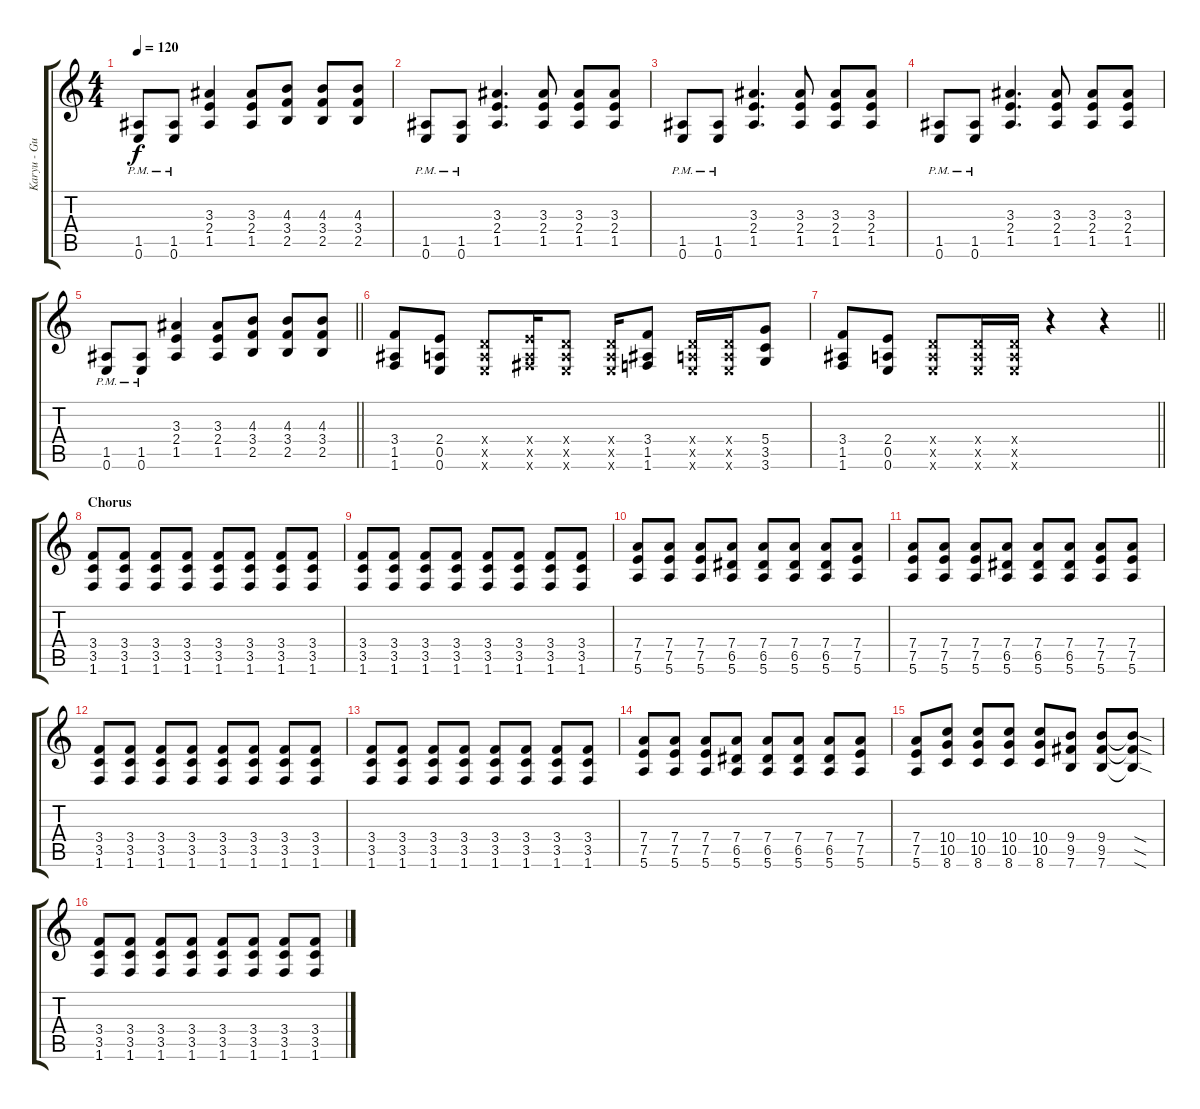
\track ("Karyu - Guitar 2" "Karyu - Gu") {instrument distortionguitar}
\staff {score tabs}
\tuning (E4 B3 G3 D3 A2 E2) {hide}
\ts (4 4)
\tempo 120
\clef g2
\ks c
(1.5{pm} 0.6{pm}).8{dy f} (1.5{pm} 0.6{pm}).8 (3.3 2.4 1.5).4 (3.3 2.4 1.5).8 (4.3 3.4 2.5).8 (4.3 3.4 2.5).8 (4.3 3.4 2.5).8 |
(1.5{pm} 0.6{pm}).8 (1.5{pm} 0.6{pm}).8 (3.3 2.4 1.5).4{d} (3.3 2.4 1.5).8 (3.3 2.4 1.5).8 (3.3 2.4 1.5).8 |
(1.5{pm} 0.6{pm}).8 (1.5{pm} 0.6{pm}).8 (3.3 2.4 1.5).4{d} (3.3 2.4 1.5).8 (3.3 2.4 1.5).8 (3.3 2.4 1.5).8 |
(1.5{pm} 0.6{pm}).8 (1.5{pm} 0.6{pm}).8 (3.3 2.4 1.5).4{d} (3.3 2.4 1.5).8 (3.3 2.4 1.5).8 (3.3 2.4 1.5).8 |
\barLineRight lightlight
(1.5{pm} 0.6{pm}).8 (1.5{pm} 0.6{pm}).8 (3.3 2.4 1.5).4 (3.3 2.4 1.5).8 (4.3 3.4 2.5).8 (4.3 3.4 2.5).8 (4.3 3.4 2.5).8 |
\section ("" "")
(3.4 1.5 1.6).8 (2.4 0.5 0.6).8 (0.4{x} 0.5{x} 0.6{x}).8 (2.4{x} 0.5{x} 2.6{x}).16 (0.4{x} 0.5{x} 0.6{x}).8 (0.4{x} 0.5{x} 0.6{x}).16 (3.4 1.5 1.6).8 (0.4{x} 0.5{x} 0.6{x}).16 (0.4{x} 0.5{x} 0.6{x}).16 (5.4 3.5 3.6).8 |
\barLineRight lightlight
(3.4 1.5 1.6).8 (2.4 0.5 0.6).8 (0.4{x} 0.5{x} 0.6{x}).8 (0.4{x} 0.5{x} 0.6{x}).16 (0.4{x} 0.5{x} 0.6{x}).16 r.4 r.4 |
\section ("" "Chorus")
(3.4 3.5 1.6).8 (3.4 3.5 1.6).8 (3.4 3.5 1.6).8 (3.4 3.5 1.6).8 (3.4 3.5 1.6).8 (3.4 3.5 1.6).8 (3.4 3.5 1.6).8 (3.4 3.5 1.6).8 |
(3.4 3.5 1.6).8 (3.4 3.5 1.6).8 (3.4 3.5 1.6).8 (3.4 3.5 1.6).8 (3.4 3.5 1.6).8 (3.4 3.5 1.6).8 (3.4 3.5 1.6).8 (3.4 3.5 1.6).8 |
(7.4 7.5 5.6).8 (7.4 7.5 5.6).8 (7.4 7.5 5.6).8 (7.4 6.5 5.6).8 (7.4 6.5 5.6).8 (7.4 6.5 5.6).8 (7.4 6.5 5.6).8 (7.4 7.5 5.6).8 |
(7.4 7.5 5.6).8 (7.4 7.5 5.6).8 (7.4 7.5 5.6).8 (7.4 6.5 5.6).8 (7.4 6.5 5.6).8 (7.4 6.5 5.6).8 (7.4 7.5 5.6).8 (7.4 7.5 5.6).8 |
(3.4 3.5 1.6).8 (3.4 3.5 1.6).8 (3.4 3.5 1.6).8 (3.4 3.5 1.6).8 (3.4 3.5 1.6).8 (3.4 3.5 1.6).8 (3.4 3.5 1.6).8 (3.4 3.5 1.6).8 |
(3.4 3.5 1.6).8 (3.4 3.5 1.6).8 (3.4 3.5 1.6).8 (3.4 3.5 1.6).8 (3.4 3.5 1.6).8 (3.4 3.5 1.6).8 (3.4 3.5 1.6).8 (3.4 3.5 1.6).8 |
(7.4 7.5 5.6).8 (7.4 7.5 5.6).8 (7.4 7.5 5.6).8 (7.4 6.5 5.6).8 (7.4 6.5 5.6).8 (7.4 6.5 5.6).8 (7.4 6.5 5.6).8 (7.4 7.5 5.6).8 |
(7.4 7.5 5.6).8 (10.4 10.5 8.6).8 (10.4 10.5 8.6).8 (10.4 10.5 8.6).8 (10.4 10.5 8.6).8 (9.4 9.5 7.6).8 (9.4 9.5 7.6).8 (9.4{sod t} 9.5{sod t} 7.6{sod t}).8 |
(3.4 3.5 1.6).8 (3.4 3.5 1.6).8 (3.4 3.5 1.6).8 (3.4 3.5 1.6).8 (3.4 3.5 1.6).8 (3.4 3.5 1.6).8 (3.4 3.5 1.6).8 (3.4 3.5 1.6).8
